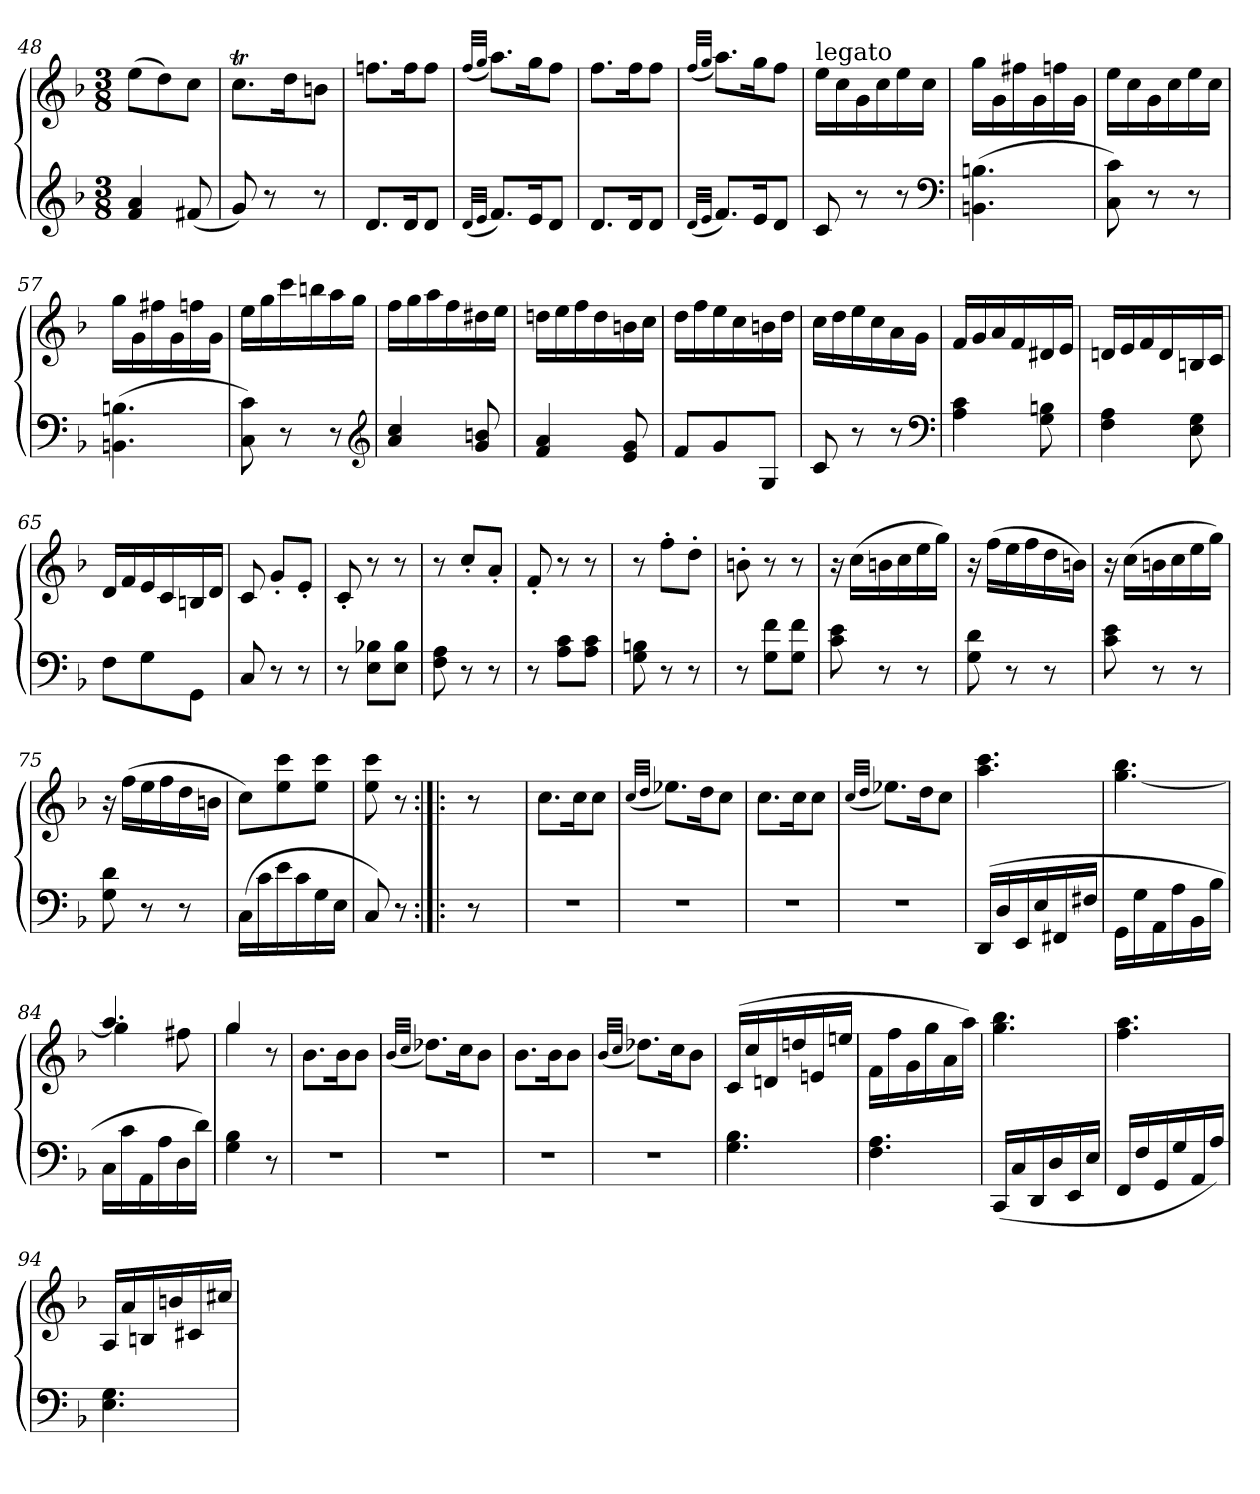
**kern	**kern
*part1	*part1
*staff2	*staff1
*clefG2	*clefG2
*k[b-]	*k[b-]
*F:	*F:
*M3/8	*M3/8
=48	=48
4f/ 4a/	(8ee\L
.	8dd\)
(8f#X/	8cc\J
=49	=49
8g/)	8.ccT\L
8r	.
.	16dd\K
8r	8bn\J
=50	=50
8.d/L	8.ffn\L
16d/K	16ff\K
8d/J	8ff\J
=51	=51
(32qd/LLL	(32qff/LLL
32qe/JJJ	32qgg/JJJ
8.f/L)	8.aa\L)
16e/K	16gg\K
8d/J	8ff\J
=52	=52
8.d/L	8.ff\L
16d/K	16ff\K
8d/J	8ff\J
=53	=53
(32qd/LLL	(32qff/LLL
32qe/JJJ	32qgg/JJJ
8.f/L)	8.aa\L)
16e/K	16gg\K
8d/J	8ff\J
=54	=54
!	!LO:TX:a:t=legato
8c/	16ee\LL
.	16cc\
8r	16g\
.	16cc\
8r	16ee\
.	16cc\JJ
*clefF4	*
=55	=55
(4.BBn\ 4.Bn\	16gg\LL
.	16g\
.	16ff#X\
.	16g\
.	16ffn\
.	16g\JJ
=56	=56
8C\ 8c\)	16ee\LL
.	16cc\
8r	16g\
.	16cc\
8r	16ee\
.	16cc\JJ
=57	=57
(4.BBn\ 4.Bn\	16gg\LL
.	16g\
.	16ff#X\
.	16g\
.	16ffn\
.	16g\JJ
=58	=58
8C\ 8c\)	16ee\LL
.	16gg\
8r	16ccc\
.	16bbn\
8r	16aa\
.	16gg\JJ
*clefG2	*
=59	=59
4a/ 4cc/	16ff\LL
.	16gg\
.	16aa\
.	16ff\
8g/ 8bn/	16dd#X\
.	16ee\JJ
=60	=60
4f/ 4a/	16ddn\LL
.	16ee\
.	16ff\
.	16dd\
8e/ 8g/	16bn\
.	16cc\JJ
=61	=61
8f/L	16dd\LL
.	16ff\
8g/	16ee\
.	16cc\
8G/J	16bn\
.	16dd\JJ
=62	=62
8c/	16cc\LL
.	16dd\
8r	16ee\
.	16cc\
8r	16a\
.	16g\JJ
*clefF4	*
=63	=63
4A\ 4c\	16f/LL
.	16g/
.	16a/
.	16f/
8G\ 8Bn\	16d#X/
.	16e/JJ
=64	=64
4F\ 4A\	16dn/LL
.	16e/
.	16f/
.	16d/
8E\ 8G\	16Bn/
.	16c/JJ
=65	=65
8F\L	16d/LL
.	16f/
8G\	16e/
.	16c/
8GG\J	16Bn/
.	16d/JJ
=66	=66
8C/	8c/
8r	8g'/L
8r	8e'/J
=67	=67
8r	8c'/
8E\ 8B-X\L	8r
8E\ 8B-\J	8r
=68	=68
8F\ 8A\	8r
8r	8cc'/L
8r	8a'/J
=69	=69
8r	8f'/
8A\ 8c\L	8r
8A\ 8c\J	8r
=70	=70
8G\ 8Bn\	8r
8r	8ff'\L
8r	8dd'\J
=71	=71
8r	8bn'\
8G\ 8f\L	8r
8G\ 8f\J	8r
=72	=72
8c\ 8e\	16r
.	(16cc\LL
8r	16bn\
.	16cc\
8r	16ee\
.	16gg\JJ)
=73	=73
8G\ 8d\	16r
.	(16ff\LL
8r	16ee\
.	16ff\
8r	16dd\
.	16bn\JJ)
=74	=74
8c\ 8e\	16r
.	(16cc\LL
8r	16bn\
.	16cc\
8r	16ee\
.	16gg\JJ)
=75	=75
8G\ 8d\	16r
.	(16ff\LL
8r	16ee\
.	16ff\
8r	16dd\
.	16bn\JJ
=76	=76
(16C\LL	8cc\L)
16c\	.
16e\	8ee\ 8ccc\
16c\	.
16G\	8ee\ 8ccc\J
16E\JJ	.
=77	=77
8C/)	8ee\ 8ccc\
8r	8r
=:|!|:	=:|!|:
8r	8r
=78	=78
4.r	8.cc\L
.	16cc\K
.	8cc\J
=79	=79
.	(32qcc/LLL
.	32qdd/JJJ
4.r	8.ee-X\L)
.	16dd\K
.	8cc\J
=80	=80
4.r	8.cc\L
.	16cc\K
.	8cc\J
=81	=81
.	(32qcc/LLL
.	32qdd/JJJ
4.r	8.ee-X\L)
.	16dd\K
.	8cc\J
=82	=82
(16DD/LL	4.aa\ 4.ccc\
16D/	.
16EE/	.
16E/	.
16FF#X/	.
16F#X/JJ	.
=83	=83
16GG\LL	[4.gg\ 4.bb-\
16G\	.
16AA\	.
16A\	.
16BB-\	.
16B-\JJ	.
=84	=84
*	*^
16C\LL	4.aa/	4gg\]
16c\	.	.
16AA\	.	.
16A\	.	.
16D\	.	8ff#X\
16d\JJ)	.	.
=85	=85	=85
4G\ 4B-\	4gg/	4gg\
8r	8r	8ryy
*	*v	*v
=86	=86
4.r	8.b-\L
.	16b-\K
.	8b-\J
=87	=87
.	(32qb-/LLL
.	32qcc/JJJ
4.r	8.dd-X\L)
.	16cc\K
.	8b-\J
=88	=88
4.r	8.b-\L
.	16b-\K
.	8b-\J
=89	=89
.	(32qb-/LLL
.	32qcc/JJJ
4.r	8.dd-X\L)
.	16cc\K
.	8b-\J
=90	=90
4.G\ 4.B-\	(16c/LL
.	16cc/
.	16dn/
.	16ddn/
.	16en/
.	16een/JJ
=91	=91
4.F\ 4.A\	16f\LL
.	16ff\
.	16g\
.	16gg\
.	16a\
.	16aa\JJ)
=92	=92
(16CC/LL	4.gg\ 4.bb-\
16C/	.
16DD/	.
16D/	.
16EE/	.
16E/JJ	.
=93	=93
16FF/LL	4.ff\ 4.aa\
16F/	.
16GG/	.
16G/	.
16AA/	.
16A/JJ)	.
=94	=94
4.E\ 4.G\	16A/LL
.	16a/
.	16Bn/
.	16bn/
.	16c#X/
.	16cc#X/JJ
=	=
*-	*-
